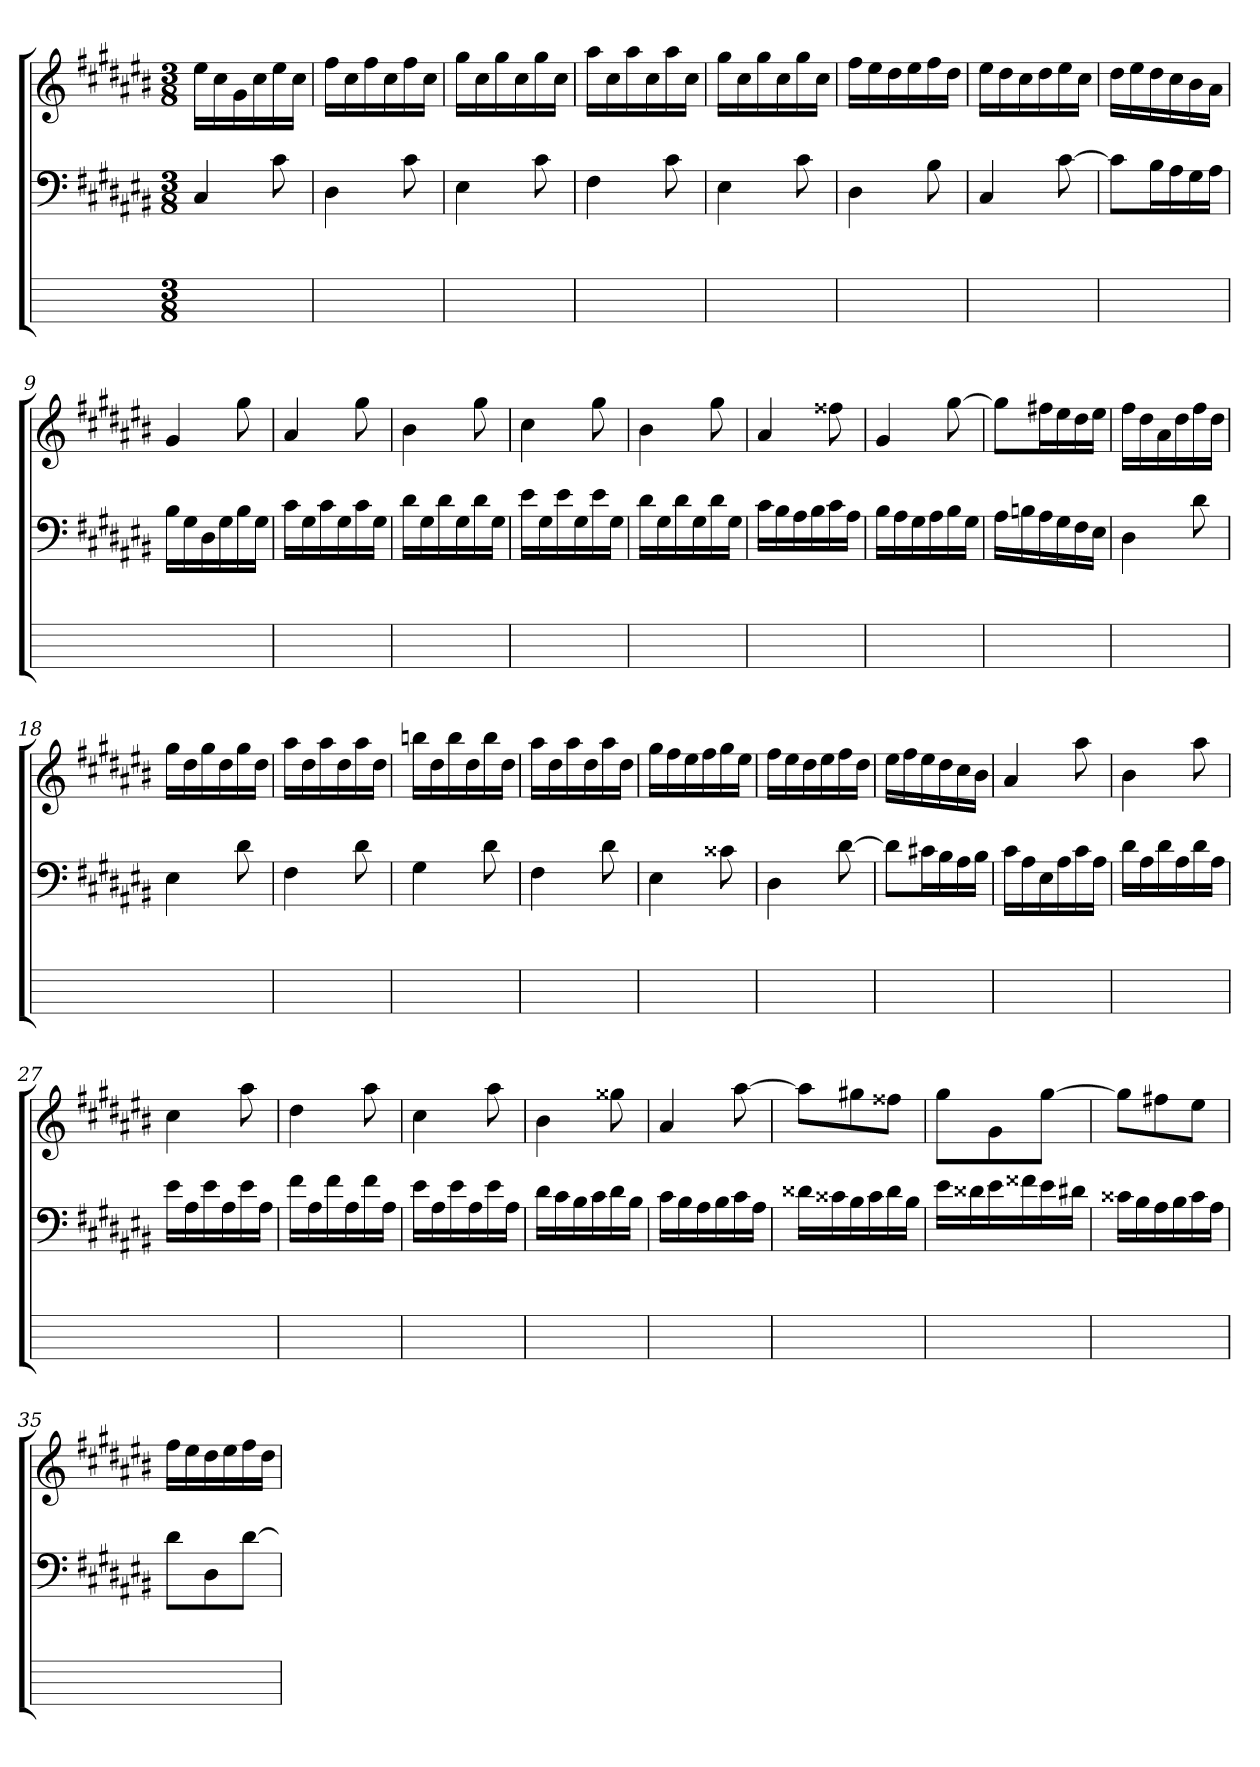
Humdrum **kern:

**kern	**kern	**kern
*part3	*part2	*part1
*staff3	*staff2	*staff1
*	*clefF4	*clefG2
*	*k[f#c#g#d#a#e#b#]	*k[f#c#g#d#a#e#b#]
*	*C#:	*C#:
*M3/8	*M3/8	*M3/8
*MM88	*MM88	*MM88
=1	=1	=1
4.ryy	4C#	16ee#\LL
.	.	16cc#\
.	.	16g#\
.	.	16cc#\
.	8c#	16ee#\
.	.	16cc#\JJ
=2	=2	=2
4.ryy	4D#	16ff#\LL
.	.	16cc#\
.	.	16ff#\
.	.	16cc#\
.	8c#	16ff#\
.	.	16cc#\JJ
=3	=3	=3
4.ryy	4E#	16gg#\LL
.	.	16cc#\
.	.	16gg#\
.	.	16cc#\
.	8c#	16gg#\
.	.	16cc#\JJ
=4	=4	=4
4.ryy	4F#	16aa#\LL
.	.	16cc#\
.	.	16aa#\
.	.	16cc#\
.	8c#	16aa#\
.	.	16cc#\JJ
=5	=5	=5
4.ryy	4E#	16gg#\LL
.	.	16cc#\
.	.	16gg#\
.	.	16cc#\
.	8c#	16gg#\
.	.	16cc#\JJ
=6	=6	=6
4.ryy	4D#	16ff#\LL
.	.	16ee#\
.	.	16dd#\
.	.	16ee#\
.	8B#	16ff#\
.	.	16dd#\JJ
=7	=7	=7
4.ryy	4C#	16ee#\LL
.	.	16dd#\
.	.	16cc#\
.	.	16dd#\
.	[8c#	16ee#\
.	.	16cc#\JJ
=8	=8	=8
4.ryy	8c#\L]	16dd#\LL
.	.	16ee#\
.	16B#\L	16dd#\
.	16A#\	16cc#\
.	16G#\	16b#\
.	16A#\JJ	16a#\JJ
=9	=9	=9
4.ryy	16B#\LL	4g#
.	16G#\	.
.	16D#\	.
.	16G#\	.
.	16B#\	8gg#
.	16G#\JJ	.
=10	=10	=10
4.ryy	16c#\LL	4a#
.	16G#\	.
.	16c#\	.
.	16G#\	.
.	16c#\	8gg#
.	16G#\JJ	.
=11	=11	=11
4.ryy	16d#\LL	4b#
.	16G#\	.
.	16d#\	.
.	16G#\	.
.	16d#\	8gg#
.	16G#\JJ	.
=12	=12	=12
4.ryy	16e#\LL	4cc#
.	16G#\	.
.	16e#\	.
.	16G#\	.
.	16e#\	8gg#
.	16G#\JJ	.
=13	=13	=13
4.ryy	16d#\LL	4b#
.	16G#\	.
.	16d#\	.
.	16G#\	.
.	16d#\	8gg#
.	16G#\JJ	.
=14	=14	=14
4.ryy	16c#\LL	4a#
.	16B#\	.
.	16A#\	.
.	16B#\	.
.	16c#\	8ff##X
.	16A#\JJ	.
=15	=15	=15
4.ryy	16B#\LL	4g#
.	16A#\	.
.	16G#\	.
.	16A#\	.
.	16B#\	[8gg#
.	16G#\JJ	.
=16	=16	=16
4.ryy	16A#\LL	8gg#\L]
.	16Bn\	.
.	16A#\	16ff#X\L
.	16G#\	16ee#\
.	16F#\	16dd#\
.	16E#\JJ	16ee#\JJ
=17	=17	=17
4.ryy	4D#	16ff#\LL
.	.	16dd#\
.	.	16a#\
.	.	16dd#\
.	8d#	16ff#\
.	.	16dd#\JJ
=18	=18	=18
4.ryy	4E#	16gg#\LL
.	.	16dd#\
.	.	16gg#\
.	.	16dd#\
.	8d#	16gg#\
.	.	16dd#\JJ
=19	=19	=19
4.ryy	4F#	16aa#\LL
.	.	16dd#\
.	.	16aa#\
.	.	16dd#\
.	8d#	16aa#\
.	.	16dd#\JJ
=20	=20	=20
4.ryy	4G#	16bbn\LL
.	.	16dd#\
.	.	16bb\
.	.	16dd#\
.	8d#	16bb\
.	.	16dd#\JJ
=21	=21	=21
4.ryy	4F#	16aa#\LL
.	.	16dd#\
.	.	16aa#\
.	.	16dd#\
.	8d#	16aa#\
.	.	16dd#\JJ
=22	=22	=22
4.ryy	4E#	16gg#\LL
.	.	16ff#\
.	.	16ee#\
.	.	16ff#\
.	8c##X	16gg#\
.	.	16ee#\JJ
=23	=23	=23
4.ryy	4D#	16ff#\LL
.	.	16ee#\
.	.	16dd#\
.	.	16ee#\
.	[8d#	16ff#\
.	.	16dd#\JJ
=24	=24	=24
4.ryy	8d#\L]	16ee#\LL
.	.	16ff#\
.	16c#X\L	16ee#\
.	16B#\	16dd#\
.	16A#\	16cc#\
.	16B#\JJ	16b#\JJ
=25	=25	=25
4.ryy	16c#\LL	4a#
.	16A#\	.
.	16E#\	.
.	16A#\	.
.	16c#\	8aa#
.	16A#\JJ	.
=26	=26	=26
4.ryy	16d#\LL	4b#
.	16A#\	.
.	16d#\	.
.	16A#\	.
.	16d#\	8aa#
.	16A#\JJ	.
=27	=27	=27
4.ryy	16e#\LL	4cc#
.	16A#\	.
.	16e#\	.
.	16A#\	.
.	16e#\	8aa#
.	16A#\JJ	.
=28	=28	=28
4.ryy	16f#\LL	4dd#
.	16A#\	.
.	16f#\	.
.	16A#\	.
.	16f#\	8aa#
.	16A#\JJ	.
=29	=29	=29
4.ryy	16e#\LL	4cc#
.	16A#\	.
.	16e#\	.
.	16A#\	.
.	16e#\	8aa#
.	16A#\JJ	.
=30	=30	=30
4.ryy	16d#\LL	4b#
.	16c#\	.
.	16B#\	.
.	16c#\	.
.	16d#\	8gg##X
.	16B#\JJ	.
=31	=31	=31
4.ryy	16c#\LL	4a#
.	16B#\	.
.	16A#\	.
.	16B#\	.
.	16c#\	[8aa#
.	16A#\JJ	.
=32	=32	=32
4.ryy	16d##X\LL	8aa#\L]
.	16c##X\	.
.	16B#\	8gg#X\
.	16c##\	.
.	16d##\	8ff##X\J
.	16B#\JJ	.
=33	=33	=33
4.ryy	16e#\LL	8gg#\L
.	16d##X\	.
.	16e#\	8g#\
.	16f##X\	.
.	16e#\	[8gg#\J
.	16d#X\JJ	.
=34	=34	=34
4.ryy	16c##X\LL	8gg#\L]
.	16B#\	.
.	16A#\	8ff#X\
.	16B#\	.
.	16c##\	8ee#\J
.	16A#\JJ	.
=35	=35	=35
4.ryy	8d#\L	16ff#\LL
.	.	16ee#\
.	8D#\	16dd#\
.	.	16ee#\
.	[8d#\J	16ff#\
.	.	16dd#\JJ
=	=	=
*-	*-	*-
